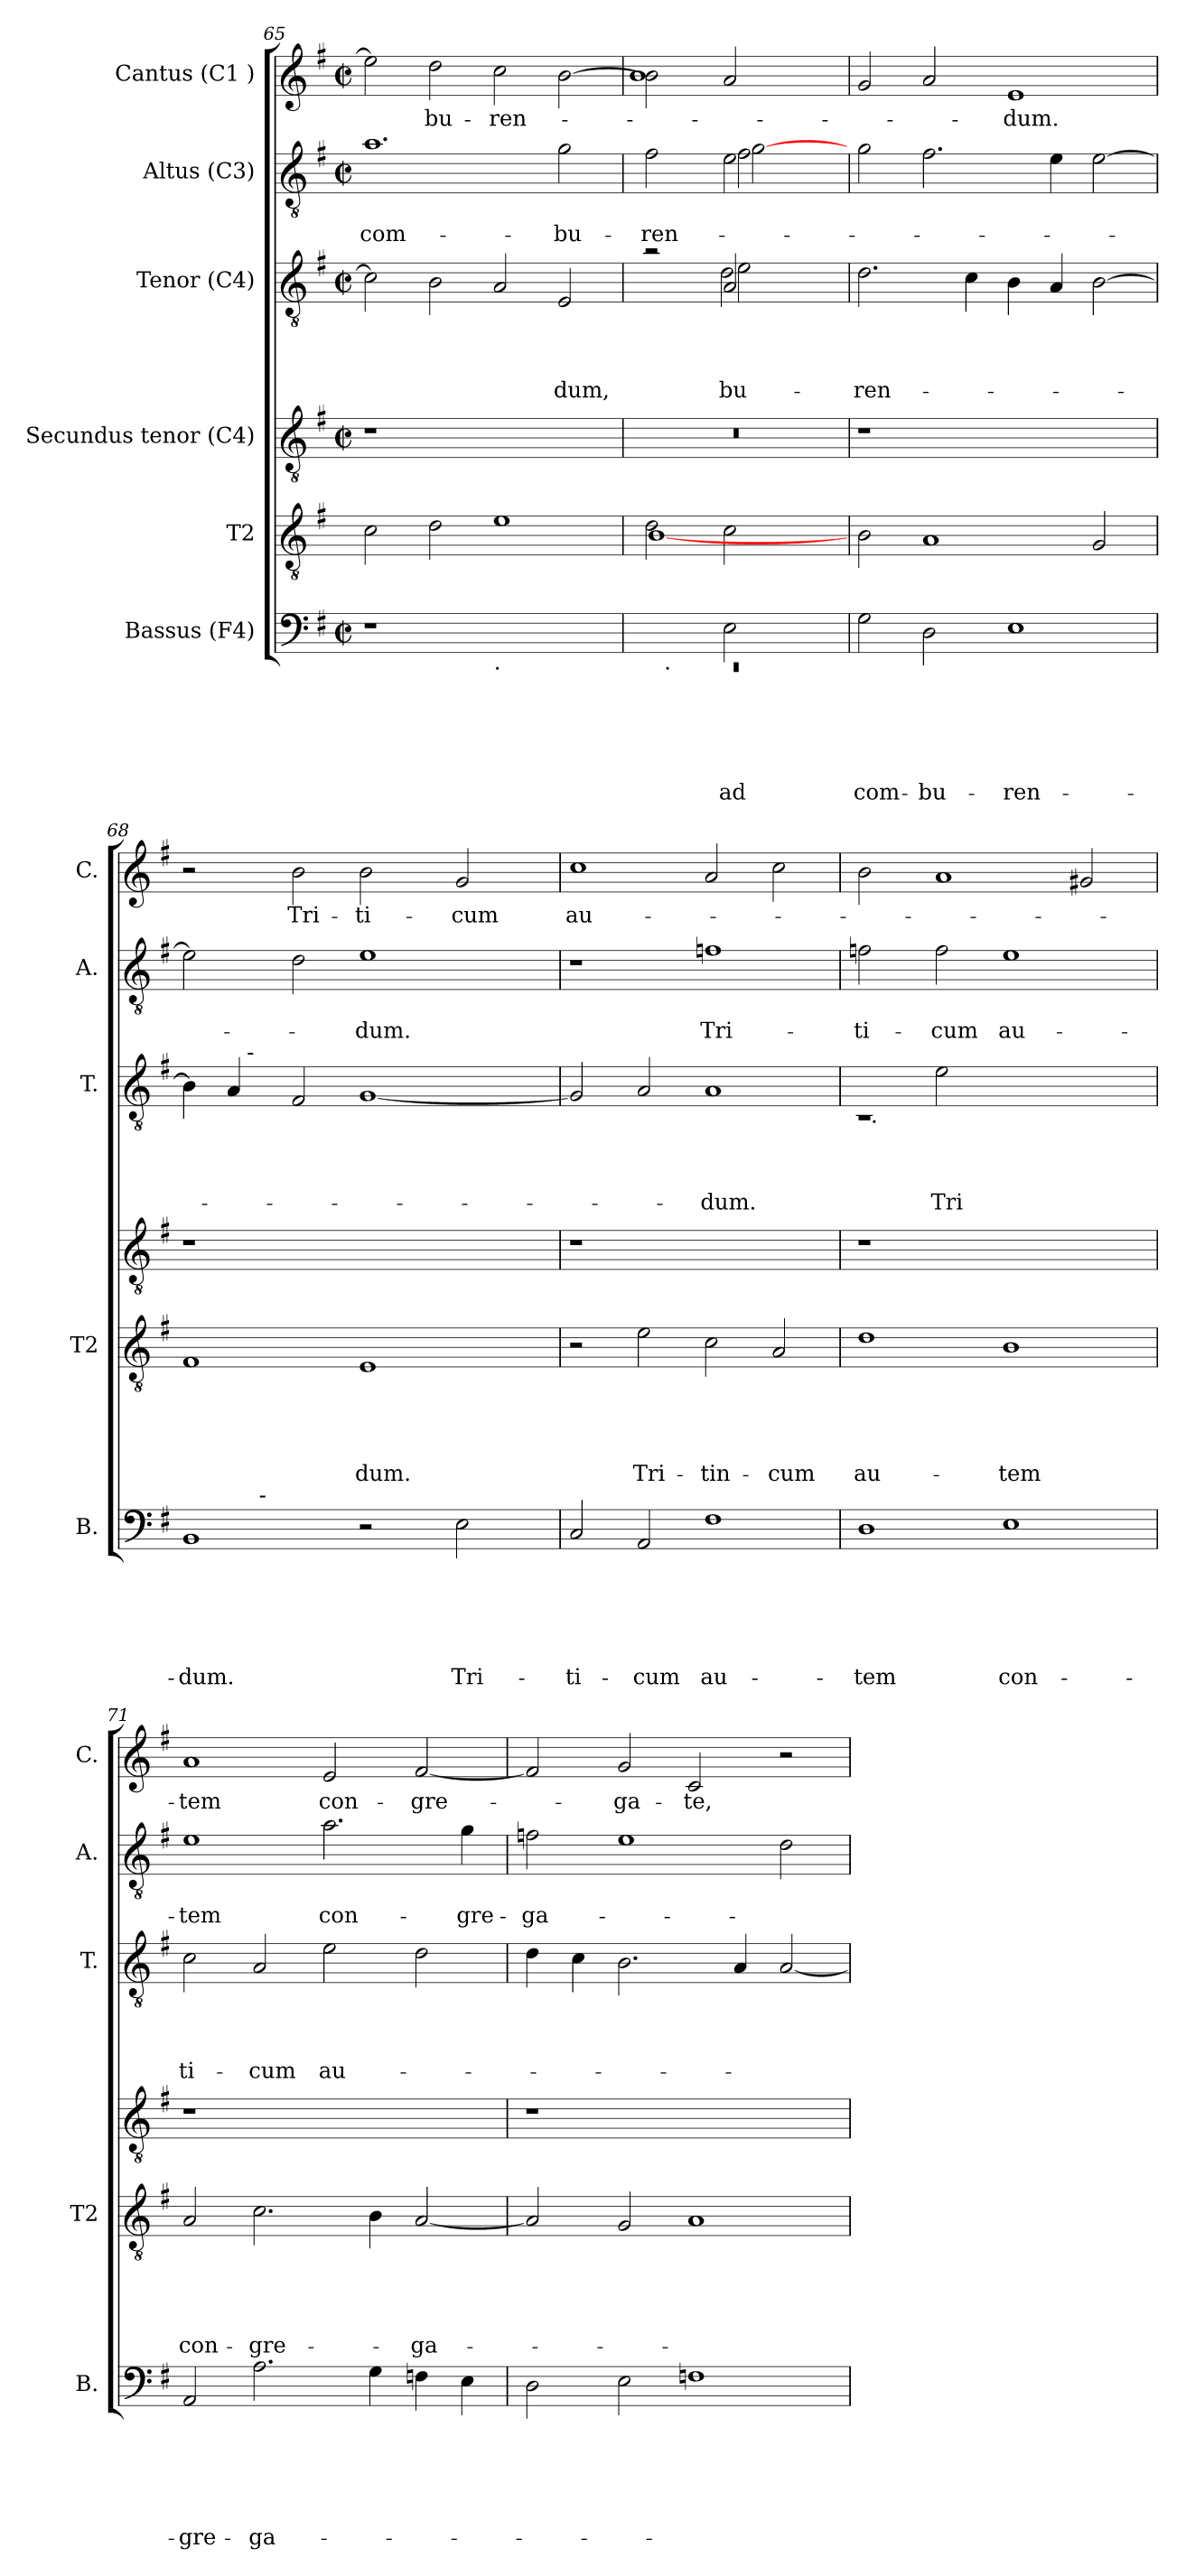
**kern	**text	**text	**text	**text	**text	**text	**kern	**text	**text	**text	**text	**text	**kern	**kern	**text	**text	**text	**text	**kern	**text	**text	**kern	**text
*part6	*part6	*part6	*part6	*part6	*part6	*part6	*part5	*part5	*part5	*part5	*part5	*part5	*part4	*part3	*part3	*part3	*part3	*part3	*part2	*part2	*part2	*part1	*part1
*staff6	*staff6	*staff6	*staff6	*staff6	*staff6	*staff6	*staff5	*staff5	*staff5	*staff5	*staff5	*staff5	*staff4	*staff3	*staff3	*staff3	*staff3	*staff3	*staff2	*staff2	*staff2	*staff1	*staff1
*I"Bassus (F4)	*	*	*	*	*	*	*I"T2	*	*	*	*	*	*I"Secundus tenor (C4)	*I"Tenor (C4)	*	*	*	*	*I"Altus (C3)	*	*	*I"Cantus (C1 )	*
*I'B.	*	*	*	*	*	*	*I'T2	*	*	*	*	*	*	*I'T.	*	*	*	*	*I'A.	*	*	*I'C.	*
*clefF4	*	*	*	*	*	*	*clefGv2	*	*	*	*	*	*clefGv2	*clefGv2	*	*	*	*	*clefGv2	*	*	*clefG2	*
*k[f#]	*	*	*	*	*	*	*k[f#]	*	*	*	*	*	*k[f#]	*k[f#]	*	*	*	*	*k[f#]	*	*	*k[f#]	*
*G:	*	*	*	*	*	*	*G:	*	*	*	*	*	*G:	*G:	*	*	*	*	*G:	*	*	*G:	*
*M2/2	*	*	*	*	*	*	*	*	*	*	*	*	*M2/2	*M2/2	*	*	*	*	*M2/2	*	*	*M2/2	*
*met(c|)	*	*	*	*	*	*	*	*	*	*	*	*	*met(c|)	*met(c|)	*	*	*	*	*met(c|)	*	*	*met(c|)	*
=65	=65	=65	=65	=65	=65	=65	=65	=65	=65	=65	=65	=65	=65	=65	=65	=65	=65	=65	=65	=65	=65	=65	=65
!	!	!	!	!	!	!	!	!	!	!	!	!	!	!	!	!	!	!	!	!	!LO:LY:b	!	!
1r	.	.	.	.	.	.	2c\	.	.	.	.	.	1r	2c\]	.	.	.	.	1.a	.	com-	2ee\]	.
!	!	!	!	!	!	!	!	!	!	!	!	!	!	!	!	!	!	!	!	!	!	!	!LO:LY:b
.	.	.	.	.	.	.	2d\	.	.	.	.	.	.	2B\	.	.	.	.	.	.	.	2dd\	-bu-
!LO:TX:b:t=.	!	!	!	!	!	!	!	!	!	!	!	!	!	!	!	!	!	!	!	!	!	!	!
!	!	!	!	!	!	!	!	!	!	!	!	!	!	!	!	!	!	!	!	!	!	!	!LO:LY:b
1ryy	.	.	.	.	.	.	1e	.	.	.	.	.	1ryy	2A/	.	.	.	.	.	.	.	2cc\	-ren-
!	!	!	!	!	!	!	!	!	!	!	!	!	!	!	!	!	!	!LO:LY:b	!	!	!LO:LY:b	!	!
.	.	.	.	.	.	.	.	.	.	.	.	.	.	2E/	.	.	.	-dum,	2g\	.	-bu-	[>2b\	.
=66	=66	=66	=66	=66	=66	=66	=66	=66	=66	=66	=66	=66	=66	=66	=66	=66	=66	=66	=66	=66	=66	=66	=66
*^	*	*	*	*	*	*	*^	*	*	*	*	*	*	*^	*	*	*	*	*	*	*	*	*
*	*^	*	*	*	*	*	*	*	*	*	*	*	*	*	*	*	*^	*	*	*	*	*	*	*	*	*
!	!	!	!	!	!	!	!	!	!	!	!	!	!	!	!	!	!	!	!	!	!	!	!	!	!	!LO:LY:b	!	!
*	*	*	*	*	*	*	*	*	*	*	*	*	*	*	*	*	*	*	*	*	*	*	*	*^	*	*	*^	*
*	*	*	*	*	*	*	*	*	*	*	*	*	*	*	*	*	*	*	*	*	*	*	*	*	*^	*	*	*	*	*
16ryy	1rEE	2ryy	.	.	.	.	.	.	2d\	[>1B	.	.	.	.	.	1r	2ra	2ryy	2ryy	.	.	.	.	2f#\	2ryy	2ryy	.	-ren-	2b\]	1b	.
!LO:TX:b:t=.	!	!	!	!	!	!	!	!	!	!	!	!	!	!	!	!	!	!	!	!	!	!	!	!	!	!	!	!	!	!	!
2...ryy	.	.	.	.	.	.	.	.	.	.	.	.	.	.	.	.	.	.	.	.	.	.	.	.	.	.	.	.	.	.	.
!	!	!	!	!	!	!	!	!LO:LY:b	!	!	!	!	!	!	!	!	!	!	!	!	!	!	!LO:LY:b	!	!	!	!	!	!	!	!
!	!	!	!	!	!	!	!	!	!	!	!	!	!	!	!	!	!	!	!	!	!	!	!LO:LY:b	!	!	!	!	!	!	!	!
!	!	!	!	!	!	!	!	!	!	!	!	!	!	!	!	!	!	!	!	!	!	!	!LO:LY:b	!	!	!	!	!	!	!	!
.	.	2E\	.	.	.	.	.	ad	2c\	.	.	.	.	.	.	.	2A/	2d\	2e\	.	.	.	-bu-	2e\	2f#\	[>2g\	.	.	2a/	.	.
*	*	*	*	*	*	*	*	*	*v	*v	*	*	*	*	*	*	*	*	*	*	*	*	*	*	*	*	*	*	*v	*v	*
=67	=67	=67	=67	=67	=67	=67	=67	=67	=67	=67	=67	=67	=67	=67	=67	=67	=67	=67	=67	=67	=67	=67	=67	=67	=67	=67	=67	=67	=67
!	!	!	!	!	!	!	!	!LO:LY:b	!	!	!	!	!	!	!	!	!	!	!	!	!	!LO:LY:b	!	!	!	!	!	!	!
*	*	*	*	*	*	*	*	*	*	*	*	*	*	*	*	*v	*v	*v	*	*	*	*	*	*	*	*	*	*	*
*v	*v	*v	*	*	*	*	*	*	*	*	*	*	*	*	*	*	*	*	*	*	*v	*v	*v	*	*	*	*
2G\	.	.	.	.	.	com-	2B\	.	.	.	.	.	1r	2.d\	.	.	.	-ren-	2g\	.	.	2g/	.
!	!	!	!	!	!	!LO:LY:b	!	!	!	!	!	!	!	!	!	!	!	!	!	!	!	!	!
2D\	.	.	.	.	.	-bu-	1A	.	.	.	.	.	.	.	.	.	.	.	2.f#\	.	.	2a/	.
.	.	.	.	.	.	.	.	.	.	.	.	.	.	4c\	.	.	.	.	.	.	.	.	.
!	!	!	!	!	!	!LO:LY:b	!	!	!	!	!	!	!	!	!	!	!	!	!	!	!	!	!LO:LY:b
1E	.	.	.	.	.	-ren-	.	.	.	.	.	.	1ryy	4B\	.	.	.	.	.	.	.	1e	-dum.
.	.	.	.	.	.	.	.	.	.	.	.	.	.	4A/	.	.	.	.	4e\	.	.	.	.
.	.	.	.	.	.	.	2G/	.	.	.	.	.	.	[<2B\	.	.	.	.	[<2e\	.	.	.	.
!!LO:LB:g=z
=68	=68	=68	=68	=68	=68	=68	=68	=68	=68	=68	=68	=68	=68	=68	=68	=68	=68	=68	=68	=68	=68	=68	=68
!	!	!	!	!	!	!LO:LY:b	!	!	!	!	!	!	!	!	!	!	!	!	!	!	!	!	!
*^	*	*	*	*	*	*	*	*	*	*	*	*	*	*^	*	*	*	*	*	*	*	*	*
1BB	4ryy	.	.	.	.	.	-dum.	1F#	.	.	.	.	.	1r	4B\]	4ryy	.	.	.	.	2e\]	.	.	2r	.
.	16.ryy	.	.	.	.	.	.	.	.	.	.	.	.	.	4A/	16ryy	.	.	.	.	.	.	.	.	.
!	!	!	!	!	!	!	!	!	!	!	!	!	!	!	!	!LO:TX:a:t=-	!	!	!	!	!	!	!	!	!
.	.	.	.	.	.	.	.	.	.	.	.	.	.	.	.	1ryy	.	.	.	.	.	.	.	.	.
!	!LO:TX:a:t=-	!	!	!	!	!	!	!	!	!	!	!	!	!	!	!	!	!	!	!	!	!	!	!	!
.	1ryy	.	.	.	.	.	.	.	.	.	.	.	.	.	.	.	.	.	.	.	.	.	.	.	.
!	!	!	!	!	!	!	!	!	!	!	!	!	!	!	!	!	!	!	!	!	!	!	!	!	!LO:LY:b
.	.	.	.	.	.	.	.	.	.	.	.	.	.	.	2F#/	.	.	.	.	.	2d\	.	.	2b\	Tri-
!	!	!	!	!	!	!	!	!	!	!	!	!	!LO:LY:b	!	!	!	!	!	!	!	!	!	!LO:LY:b	!	!LO:LY:b
2r	.	.	.	.	.	.	.	1E	.	.	.	.	-dum.	1ryy	[<1G	.	.	.	.	.	1e	.	-dum.	2b\	-ti-
.	.	.	.	.	.	.	.	.	.	.	.	.	.	.	.	2ryy	.	.	.	.	.	.	.	.	.
.	2ryy	.	.	.	.	.	.	.	.	.	.	.	.	.	.	.	.	.	.	.	.	.	.	.	.
!	!	!	!	!	!	!	!LO:LY:b	!	!	!	!	!	!	!	!	!	!	!	!	!	!	!	!	!	!LO:LY:b
2E\	.	.	.	.	.	.	Tri-	.	.	.	.	.	.	.	.	.	.	.	.	.	.	.	.	2g/	-cum
.	.	.	.	.	.	.	.	.	.	.	.	.	.	.	.	8.ryy	.	.	.	.	.	.	.	.	.
.	8ryy	.	.	.	.	.	.	.	.	.	.	.	.	.	.	.	.	.	.	.	.	.	.	.	.
.	32ryy	.	.	.	.	.	.	.	.	.	.	.	.	.	.	.	.	.	.	.	.	.	.	.	.
=69	=69	=69	=69	=69	=69	=69	=69	=69	=69	=69	=69	=69	=69	=69	=69	=69	=69	=69	=69	=69	=69	=69	=69	=69	=69
!	!	!	!	!	!	!	!LO:LY:b	!	!	!	!	!	!	!	!	!	!	!	!	!	!	!	!	!	!LO:LY:b
*v	*v	*	*	*	*	*	*	*	*	*	*	*	*	*	*v	*v	*	*	*	*	*	*	*	*	*
2C/	.	.	.	.	.	-ti-	2r	.	.	.	.	.	1r	2G/]	.	.	.	.	1r	.	.	1cc	au-
!	!	!	!	!	!	!LO:LY:b	!	!	!	!	!	!LO:LY:b	!	!	!	!	!	!	!	!	!	!	!
2AA/	.	.	.	.	.	-cum	2e\	.	.	.	.	Tri-	.	2A/	.	.	.	.	.	.	.	.	.
!	!	!	!	!	!	!LO:LY:b	!	!	!	!	!	!LO:LY:b	!	!	!	!	!	!LO:LY:b	!	!	!LO:LY:b	!	!
1F#	.	.	.	.	.	au-	2c\	.	.	.	.	-tin-	1ryy	1A	.	.	.	-dum.	1fn	.	Tri-	2a/	.
!	!	!	!	!	!	!	!	!	!	!	!	!LO:LY:b	!	!	!	!	!	!	!	!	!	!	!
.	.	.	.	.	.	.	2A/	.	.	.	.	-cum	.	.	.	.	.	.	.	.	.	2cc\	.
=70	=70	=70	=70	=70	=70	=70	=70	=70	=70	=70	=70	=70	=70	=70	=70	=70	=70	=70	=70	=70	=70	=70	=70
!	!	!	!	!	!	!LO:LY:b	!	!	!	!	!	!LO:LY:b	!	!	!	!	!	!	!	!	!LO:LY:b	!	!
*	*	*	*	*	*	*	*	*	*	*	*	*	*	*^	*	*	*	*	*	*	*	*	*
*	*	*	*	*	*	*	*	*	*	*	*	*	*	*	*^	*	*	*	*	*	*	*	*	*
1D	.	.	.	.	.	-tem	1d	.	.	.	.	au-	1r	32ryy	1rC	2ryy	.	.	.	.	2fn\	.	-ti-	2b\	.
!	!	!	!	!	!	!	!	!	!	!	!	!	!	!LO:TX:b:t=.	!	!	!	!	!	!	!	!	!	!	!
.	.	.	.	.	.	.	.	.	.	.	.	.	.	1ryy	.	.	.	.	.	.	.	.	.	.	.
!	!	!	!	!	!	!	!	!	!	!	!	!	!	!	!	!	!	!	!	!LO:LY:b	!	!	!LO:LY:b	!	!
.	.	.	.	.	.	.	.	.	.	.	.	.	.	.	.	2e\	.	.	.	Tri-	2f\	.	-cum	1a	.
!	!	!	!	!	!	!LO:LY:b	!	!	!	!	!	!LO:LY:b	!	!	!	!	!	!	!	!	!	!	!LO:LY:b	!	!
1E	.	.	.	.	.	con-	1B	.	.	.	.	-tem	1ryy	.	1ryy	1ryy	.	.	.	.	1e	.	au-	.	.
.	.	.	.	.	.	.	.	.	.	.	.	.	.	2ryy	.	.	.	.	.	.	.	.	.	.	.
.	.	.	.	.	.	.	.	.	.	.	.	.	.	.	.	.	.	.	.	.	.	.	.	2g#/	.
.	.	.	.	.	.	.	.	.	.	.	.	.	.	4...ryy	.	.	.	.	.	.	.	.	.	.	.
*	*	*	*	*	*	*	*	*	*	*	*	*	*	*v	*v	*v	*	*	*	*	*	*	*	*	*
=71	=71	=71	=71	=71	=71	=71	=71	=71	=71	=71	=71	=71	=71	=71	=71	=71	=71	=71	=71	=71	=71	=71	=71
!	!	!	!	!	!	!LO:LY:b	!	!	!	!	!	!LO:LY:b	!	!	!	!	!	!LO:LY:b	!	!	!LO:LY:b	!	!LO:LY:b
2AA/	.	.	.	.	.	-gre-	2A/	.	.	.	.	con-	1r	2c\	.	.	.	-ti-	1e	.	-tem	1a	-tem
!	!	!	!	!	!	!LO:LY:b	!	!	!	!	!	!LO:LY:b	!	!	!	!	!	!LO:LY:b	!	!	!	!	!
2.A\	.	.	.	.	.	-ga-	2.c\	.	.	.	.	-gre-	.	2A/	.	.	.	-cum	.	.	.	.	.
!	!	!	!	!	!	!	!	!	!	!	!	!	!	!	!	!	!	!LO:LY:b	!	!	!LO:LY:b	!	!LO:LY:b
.	.	.	.	.	.	.	.	.	.	.	.	.	1ryy	2e\	.	.	.	au-	2.a\	.	con-	2e/	con-
4G\	.	.	.	.	.	.	4B\	.	.	.	.	.	.	.	.	.	.	.	.	.	.	.	.
!	!	!	!	!	!	!	!	!	!	!	!	!LO:LY:b	!	!	!	!	!	!	!	!	!	!	!LO:LY:b
4F\	.	.	.	.	.	.	[>2A/	.	.	.	.	-ga-	.	2d\	.	.	.	.	.	.	.	[>2f#/	-gre-
!	!	!	!	!	!	!	!	!	!	!	!	!	!	!	!	!	!	!	!	!	!LO:LY:b	!	!
4E\	.	.	.	.	.	.	.	.	.	.	.	.	.	.	.	.	.	.	4g\	.	-gre-	.	.
!!LO:PB:g=z
=72	=72	=72	=72	=72	=72	=72	=72	=72	=72	=72	=72	=72	=72	=72	=72	=72	=72	=72	=72	=72	=72	=72	=72
!	!	!	!	!	!	!	!	!	!	!	!	!	!	!	!	!	!	!	!	!	!LO:LY:b	!	!
2D\	.	.	.	.	.	.	2A/]	.	.	.	.	.	1r	4d\	.	.	.	.	2f\	.	-ga-	2f#/]	.
.	.	.	.	.	.	.	.	.	.	.	.	.	.	4c\	.	.	.	.	.	.	.	.	.
!	!	!	!	!	!	!	!	!	!	!	!	!	!	!	!	!	!	!	!	!	!	!	!LO:LY:b
2E\	.	.	.	.	.	.	2G/	.	.	.	.	.	.	2.B\	.	.	.	.	1e	.	.	2g/	-ga-
!	!	!	!	!	!	!	!	!	!	!	!	!	!	!	!	!	!	!	!	!	!	!	!LO:LY:b
1F	.	.	.	.	.	.	1A	.	.	.	.	.	1ryy	.	.	.	.	.	.	.	.	2c/	-te,
.	.	.	.	.	.	.	.	.	.	.	.	.	.	4A/	.	.	.	.	.	.	.	.	.
.	.	.	.	.	.	.	.	.	.	.	.	.	.	[<2A/	.	.	.	.	2d\	.	.	2r	.
=	=	=	=	=	=	=	=	=	=	=	=	=	=	=	=	=	=	=	=	=	=	=	=
*-	*-	*-	*-	*-	*-	*-	*-	*-	*-	*-	*-	*-	*-	*-	*-	*-	*-	*-	*-	*-	*-	*-	*-
